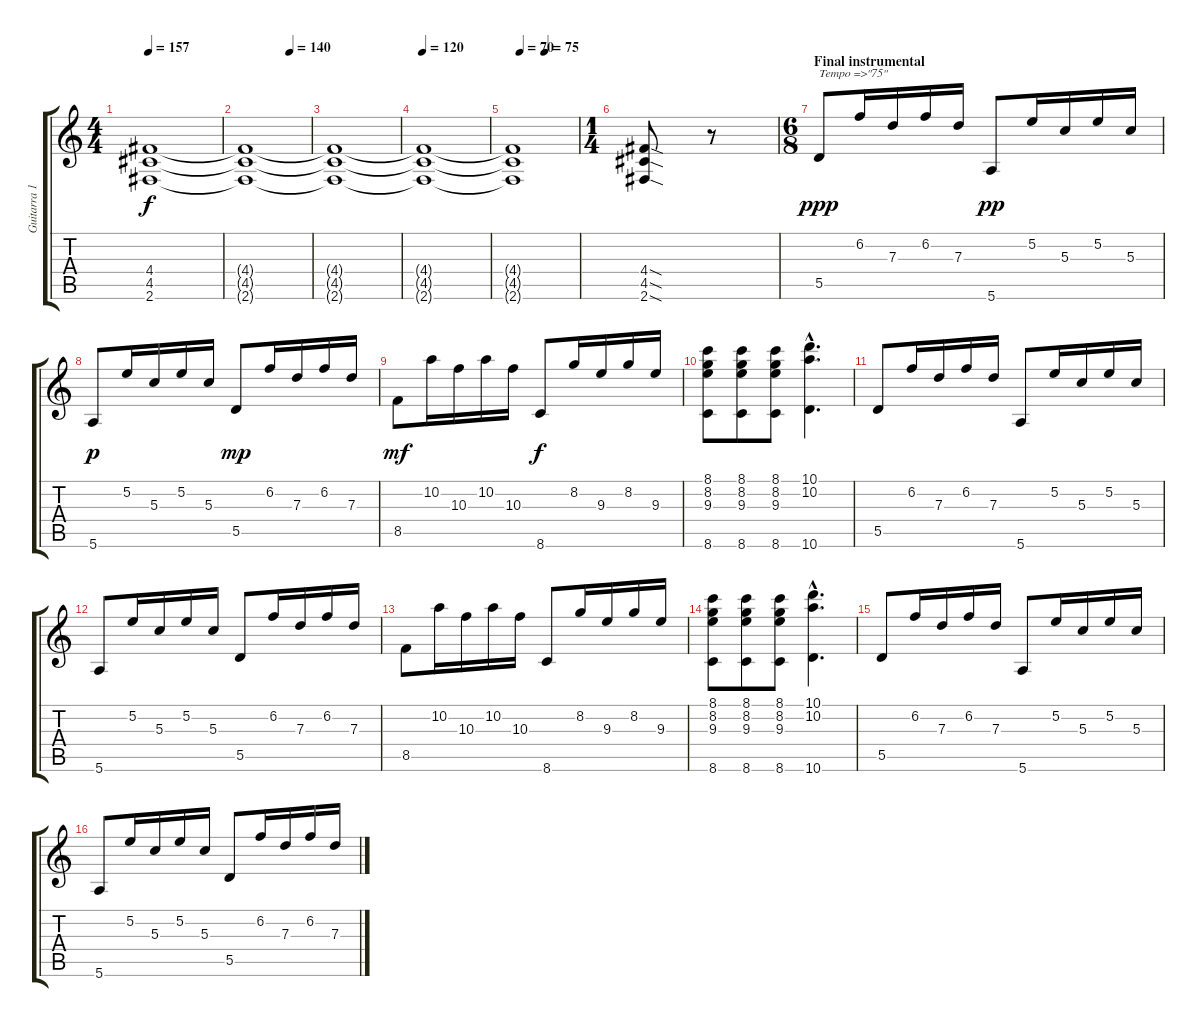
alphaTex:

\track ("Guitarra 1" "Guitarra 1") {instrument distortionguitar}
\staff {score tabs}
\tuning (E4 B3 G3 D3 A2 E2) {hide}
\ts (4 4)
\tempo 157
\clef g2
\ks c
(4.4{t} 4.5{t} 2.6{t}).1{dy f} |
\tempo (140 0.6875)
(4.4{t} 4.5{t} 2.6{t}).1 |
(4.4{t} 4.5{t} 2.6{t}).1 |
\tempo 120
(4.4{t} 4.5{t} 2.6{t}).1{volume 8} |
\tempo (70 0.125)
\tempo (75 0.5)
(4.4{t} 4.5{t} 2.6{t}).1 |
\ts (1 4)
(4.4{sod} 4.5{sod} 2.6{sod}).8{volume 13} r.8{volume 0} |
\ts (6 8)
\section ("" "Final instrumental")
5.5.8{txt "Tempo =>\"75\"" dy ppp volume 10 instrument electricguitarjazz} 6.2.16 7.3.16 6.2.16 7.3.16 5.6.8{dy pp} 5.2.16 5.3.16 5.2.16 5.3.16 |
5.6.8{dy p} 5.2.16 5.3.16 5.2.16 5.3.16 5.5.8{dy mp} 6.2.16 7.3.16 6.2.16 7.3.16 |
8.5.8{dy mf} 10.2.16 10.3.16 10.2.16 10.3.16 8.6.8{dy f} 8.2.16 9.3.16 8.2.16 9.3.16 |
(8.1 8.2 9.3 8.6).8 (8.1 8.2 9.3 8.6).8 (8.1 8.2 9.3 8.6).8 (10.1{hac} 10.2{hac} 10.6{hac}).4{d} |
5.5.8 6.2.16 7.3.16 6.2.16 7.3.16 5.6.8 5.2.16 5.3.16 5.2.16 5.3.16 |
5.6.8 5.2.16 5.3.16 5.2.16 5.3.16 5.5.8 6.2.16 7.3.16 6.2.16 7.3.16 |
8.5.8 10.2.16 10.3.16 10.2.16 10.3.16 8.6.8 8.2.16 9.3.16 8.2.16 9.3.16 |
(8.1 8.2 9.3 8.6).8 (8.1 8.2 9.3 8.6).8 (8.1 8.2 9.3 8.6).8 (10.1{hac} 10.2{hac} 10.6{hac}).4{d} |
5.5.8 6.2.16 7.3.16 6.2.16 7.3.16 5.6.8 5.2.16 5.3.16 5.2.16 5.3.16 |
5.6.8 5.2.16 5.3.16 5.2.16 5.3.16 5.5.8 6.2.16 7.3.16 6.2.16 7.3.16
